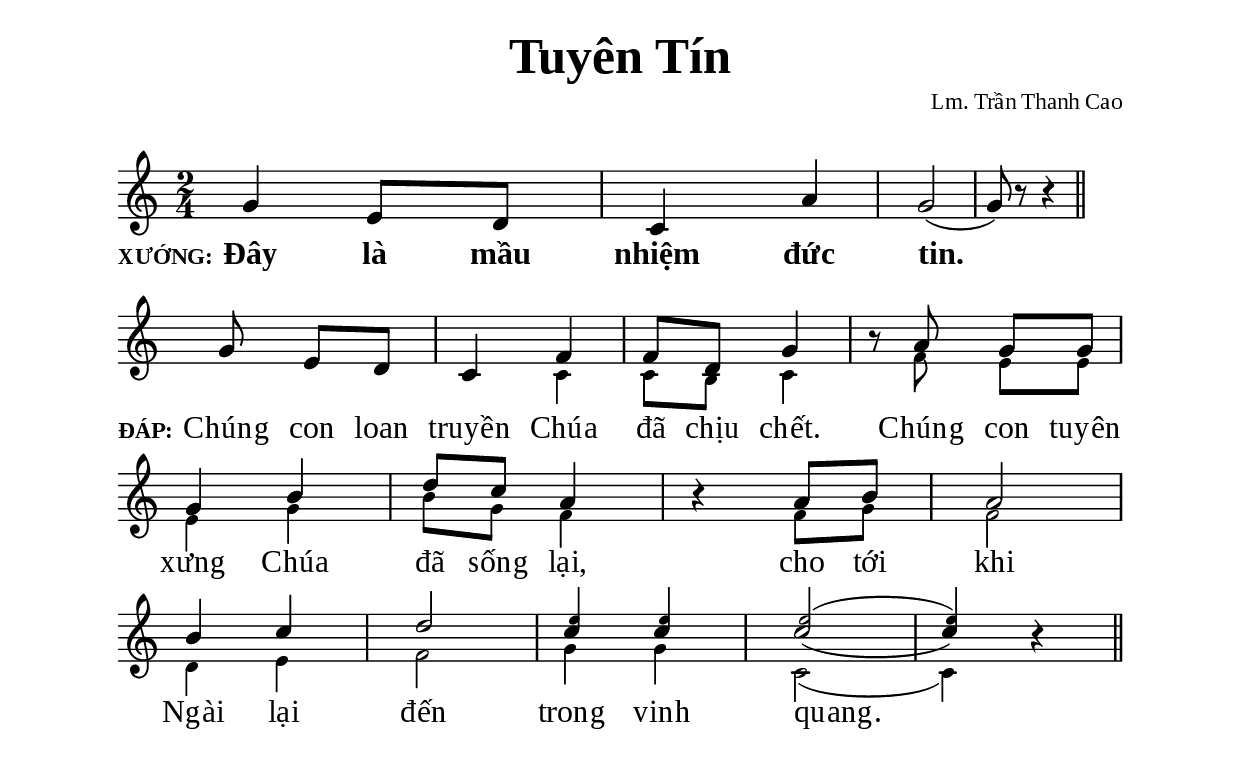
% Cài đặt chung
\version "2.20.0"
\include "english.ly"

\header {
  title = \markup { \fontsize #3 "Tuyên Tín" }
  poet = " "
  composer = "Lm. Trần Thanh Cao"
  arranger = " "
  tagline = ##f
}

\paper {
  #(set-paper-size "a4")
  top-margin = 10\mm
  bottom-margin = 10\mm
  left-margin = 20\mm
  right-margin = 20\mm
  indent = #0
  #(define fonts
    (make-pango-font-tree
      "Liberation Serif"
      "Liberation Serif"
      "Liberation Serif"
      (/ 20 20)))
  page-count = #1
}

% Nhạc phiên khúc
nhacPhienKhucMot = \relative c'' {
  g4 e8 d |
  c4 a' |
  g2 ( |
  g8) r r4 \bar "||"
}

% Nhạc điệp khúc
nhacDiepKhucSop= \relative c'' {
  \partial 4. g8 e d |
  c4 f |
  f8 d g4 |
  r8 a g g |
  g4 b |
  d8 c a4 |
  r a8 b |
  a2 |
  b4 c |
  d2 |
  <<
    {
      c4 c |
      c2 ^( |
      c4) r
    }
    {
      \tweak font-size #-2 e4
      \tweak font-size #-2 e |
      \tweak font-size #-2 e2 _( |
      \tweak font-size #-2 e4) r
    }
  >>
  \bar "||"
}

nhacDiepKhucBass= \relative c' {
  \skip 4.
  \skip 4 c4 |
  c8 b c4 |
  r8 f e e |
  e4 g |
  b8 g f4 |
  r f8 g |
  f2 |
  d4 e |
  f2 g4 g |
  c,2 ( |
  c4) r
}

% Lời điệp khúc
loiPhienKhucMot = \lyricmode {
  \set stanza = #"XƯỚNG:"
  Đây là mầu nhiệm đức tin.
}

% Lời phiên khúc
loiDiepKhuc = \lyricmode {
  \set stanza = #"ĐÁP:"
  Chúng con loan truyền Chúa đã chịu chết.
  Chúng con tuyên xưng Chúa đã sống lại,
  cho tới khi Ngài lại đến trong vinh quang.
}


% Dàn trang
\score {
  \new ChoirStaff <<
    \new Staff = phienKhuc \with {
        \magnifyStaff #(magstep +1)
      }
      <<
      \new Voice = beSop {
        \key c \major \time 2/4 \nhacPhienKhucMot
      }
    >>
    \new Lyrics \lyricsto beSop \loiPhienKhucMot
  >>
  \layout {
    \override Lyrics.LyricText.font-series = #'bold
    \override Lyrics.LyricText.font-size = #+3
    \override Lyrics.LyricSpace.minimum-distance = #8.0
    \override Score.BarNumber.break-visibility = ##(#f #f #f)
    \override Score.SpacingSpanner.uniform-stretching = ##t
  } 
}

\score {
  \new ChoirStaff <<
    \new Staff = diepKhuc \with {
        \consists "Merge_rests_engraver"
        \magnifyStaff #(magstep +1)
      }
      <<
      \new Voice = beSop {
        \voiceOne \key c \major \time 2/4 \nhacDiepKhucSop
      }
      \new Voice = beBas {
        \override NoteHead.font-size = #-2
        \voiceTwo \key c \major \time 2/4 \nhacDiepKhucBass
      }
    >>
    \new Lyrics \lyricsto beSop \loiDiepKhuc
  >>
  \layout {
    \override Staff.TimeSignature.transparent = ##t
    \override Lyrics.LyricText.font-size = #+3
    \override Lyrics.LyricSpace.minimum-distance = #1.8
    \override Score.BarNumber.break-visibility = ##(#f #f #f)
    \override Score.SpacingSpanner.uniform-stretching = ##t
  }
}
